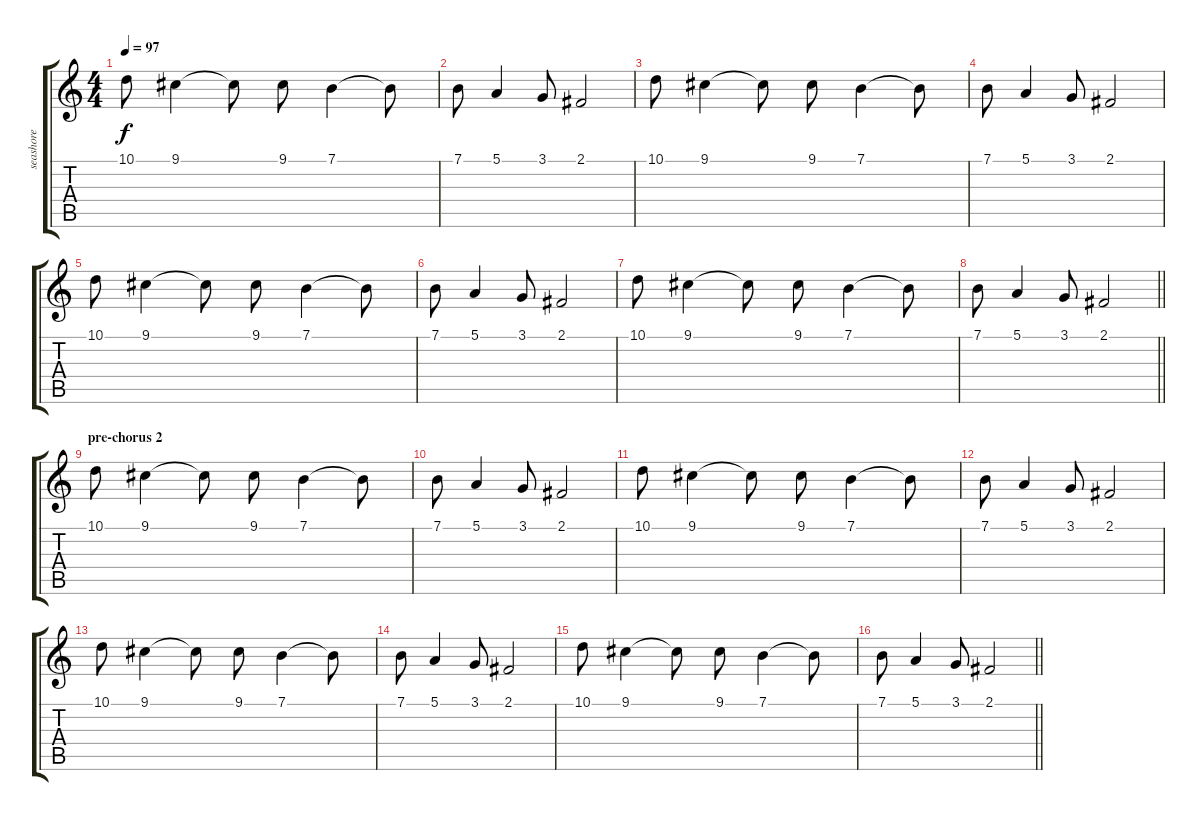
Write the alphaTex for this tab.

\track ("seashore" "seashore") {instrument seashore}
\staff {score tabs}
\tuning (E4 B3 G3 D3 A2 E2) {hide}
\ts (4 4)
\tempo 97
\clef g2
\ks c
10.1.8{dy f} 9.1.4 9.1{t}.8 9.1.8 7.1.4 7.1{t}.8 |
7.1.8 5.1.4 3.1.8 2.1.2 |
10.1.8 9.1.4 9.1{t}.8 9.1.8 7.1.4 7.1{t}.8 |
7.1.8 5.1.4 3.1.8 2.1.2 |
10.1.8 9.1.4 9.1{t}.8 9.1.8 7.1.4 7.1{t}.8 |
7.1.8 5.1.4 3.1.8 2.1.2 |
10.1.8 9.1.4 9.1{t}.8 9.1.8 7.1.4 7.1{t}.8 |
\barLineRight lightlight
7.1.8 5.1.4 3.1.8 2.1.2 |
\section ("" "pre-chorus 2 ")
10.1.8{volume 13} 9.1.4 9.1{t}.8 9.1.8 7.1.4 7.1{t}.8 |
7.1.8 5.1.4 3.1.8 2.1.2 |
10.1.8 9.1.4 9.1{t}.8 9.1.8 7.1.4 7.1{t}.8 |
7.1.8 5.1.4 3.1.8 2.1.2 |
10.1.8 9.1.4 9.1{t}.8 9.1.8 7.1.4 7.1{t}.8 |
7.1.8 5.1.4 3.1.8 2.1.2 |
10.1.8 9.1.4 9.1{t}.8 9.1.8 7.1.4 7.1{t}.8 |
\barLineRight lightlight
7.1.8 5.1.4 3.1.8 2.1.2
